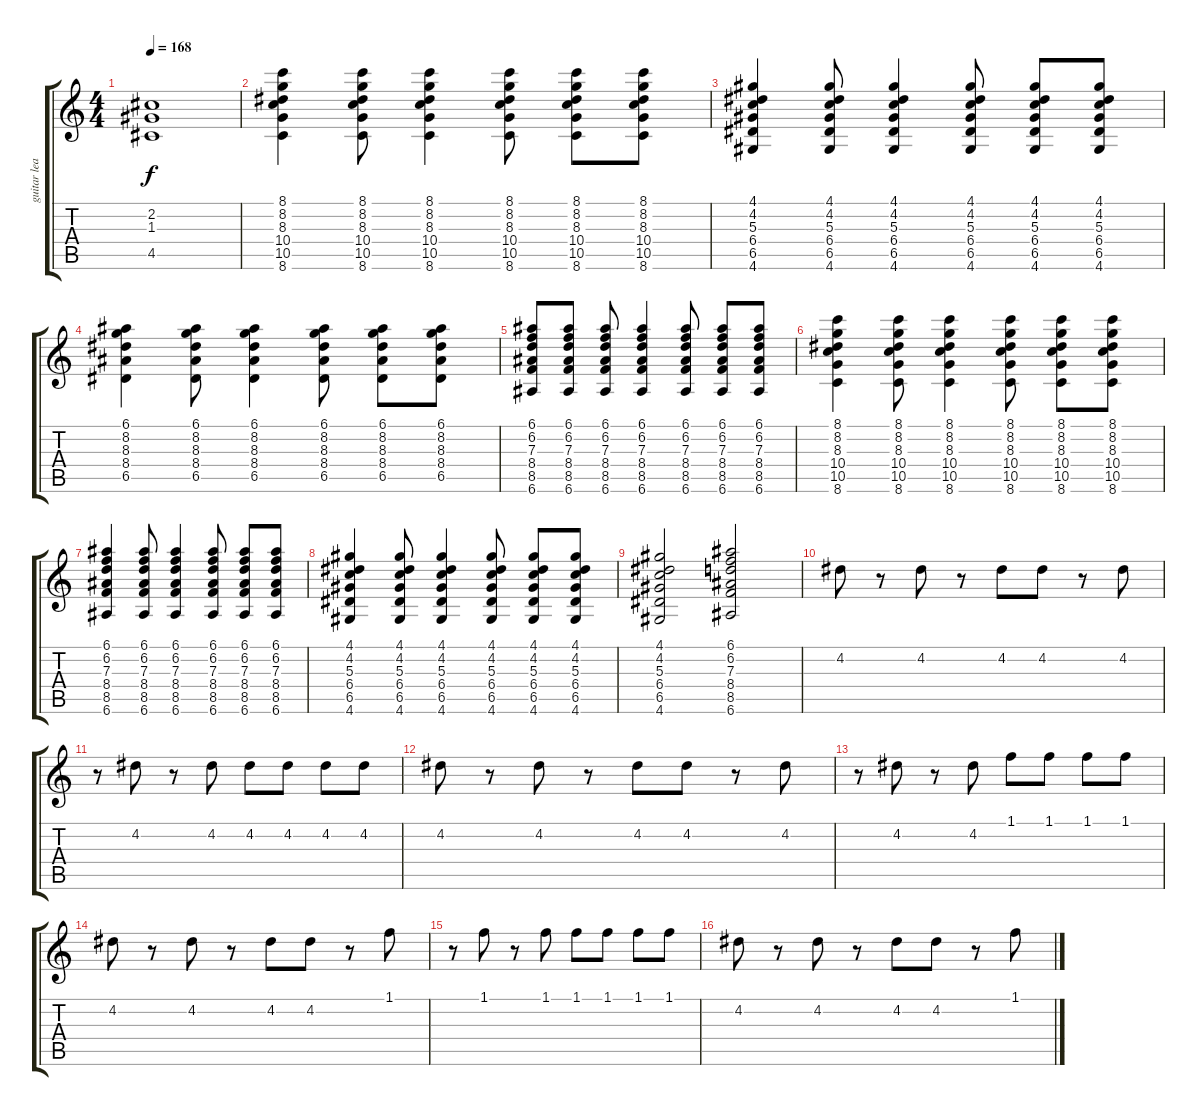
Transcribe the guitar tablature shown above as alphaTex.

\track ("guitar lead" "guitar lea") {instrument distortionguitar}
\staff {score tabs}
\tuning (E4 B3 G3 D3 A2 E2) {hide}
\ts (4 4)
\tempo 168
\clef g2
\ks c
(2.2{t} 1.3{t} 4.5{t}).1{dy f} |
(8.1 8.2 8.3 10.4 10.5 8.6).4 (8.1 8.2 8.3 10.4 10.5 8.6).8 (8.1 8.2 8.3 10.4 10.5 8.6).4 (8.1 8.2 8.3 10.4 10.5 8.6).8 (8.1 8.2 8.3 10.4 10.5 8.6).8 (8.1 8.2 8.3 10.4 10.5 8.6).8 |
(4.1 4.2 5.3 6.4 6.5 4.6).4 (4.1 4.2 5.3 6.4 6.5 4.6).8 (4.1 4.2 5.3 6.4 6.5 4.6).4 (4.1 4.2 5.3 6.4 6.5 4.6).8 (4.1 4.2 5.3 6.4 6.5 4.6).8 (4.1 4.2 5.3 6.4 6.5 4.6).8 |
(6.1 8.2 8.3 8.4 6.5).4 (6.1 8.2 8.3 8.4 6.5).8 (6.1 8.2 8.3 8.4 6.5).4 (6.1 8.2 8.3 8.4 6.5).8 (6.1 8.2 8.3 8.4 6.5).8 (6.1 8.2 8.3 8.4 6.5).8 |
(6.1 6.2 7.3 8.4 8.5 6.6).8 (6.1 6.2 7.3 8.4 8.5 6.6).8 (6.1 6.2 7.3 8.4 8.5 6.6).8 (6.1 6.2 7.3 8.4 8.5 6.6).4 (6.1 6.2 7.3 8.4 8.5 6.6).8 (6.1 6.2 7.3 8.4 8.5 6.6).8 (6.1 6.2 7.3 8.4 8.5 6.6).8 |
(8.1 8.2 8.3 10.4 10.5 8.6).4 (8.1 8.2 8.3 10.4 10.5 8.6).8 (8.1 8.2 8.3 10.4 10.5 8.6).4 (8.1 8.2 8.3 10.4 10.5 8.6).8 (8.1 8.2 8.3 10.4 10.5 8.6).8 (8.1 8.2 8.3 10.4 10.5 8.6).8 |
(6.1 6.2 7.3 8.4 8.5 6.6).4 (6.1 6.2 7.3 8.4 8.5 6.6).8 (6.1 6.2 7.3 8.4 8.5 6.6).4 (6.1 6.2 7.3 8.4 8.5 6.6).8 (6.1 6.2 7.3 8.4 8.5 6.6).8 (6.1 6.2 7.3 8.4 8.5 6.6).8 |
(4.1 4.2 5.3 6.4 6.5 4.6).4 (4.1 4.2 5.3 6.4 6.5 4.6).8 (4.1 4.2 5.3 6.4 6.5 4.6).4 (4.1 4.2 5.3 6.4 6.5 4.6).8 (4.1 4.2 5.3 6.4 6.5 4.6).8 (4.1 4.2 5.3 6.4 6.5 4.6).8 |
(4.1 4.2 5.3 6.4 6.5 4.6).2 (6.1 6.2 7.3 8.4 8.5 6.6).2 |
4.2.8 r.8 4.2.8 r.8 4.2.8 4.2.8 r.8 4.2.8 |
r.8 4.2.8 r.8 4.2.8 4.2.8 4.2.8 4.2.8 4.2.8 |
4.2.8 r.8 4.2.8 r.8 4.2.8 4.2.8 r.8 4.2.8 |
r.8 4.2.8 r.8 4.2.8 1.1.8 1.1.8 1.1.8 1.1.8 |
4.2.8 r.8 4.2.8 r.8 4.2.8 4.2.8 r.8 1.1.8 |
r.8 1.1.8 r.8 1.1.8 1.1.8 1.1.8 1.1.8 1.1.8 |
4.2.8 r.8 4.2.8 r.8 4.2.8 4.2.8 r.8 1.1.8
